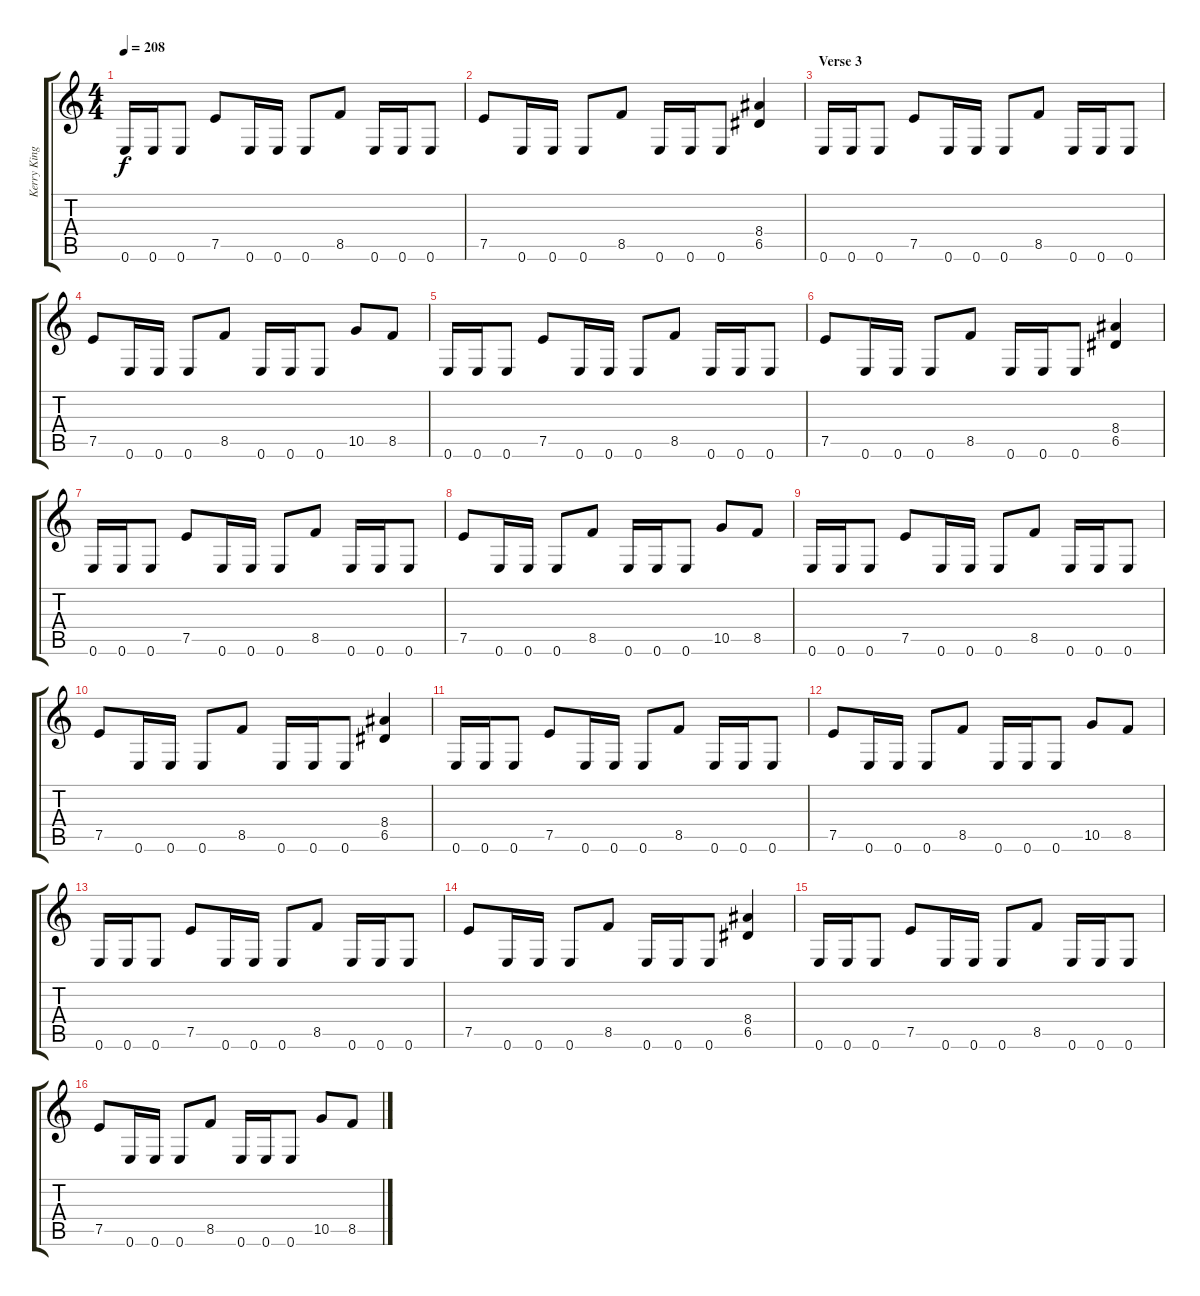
\track ("Kerry King" "Kerry King") {instrument overdrivenguitar}
\staff {score tabs}
\tuning (E4 B3 G3 D3 A2 E2) {hide}
\ts (4 4)
\tempo 208
\clef g2
\ks c
0.6.16{dy f} 0.6.16 0.6.8 7.5.8 0.6.16 0.6.16 0.6.8 8.5.8 0.6.16 0.6.16 0.6.8 |
7.5.8 0.6.16 0.6.16 0.6.8 8.5.8 0.6.16 0.6.16 0.6.8 (8.4 6.5).4 |
\section ("" "Verse 3")
0.6.16 0.6.16 0.6.8 7.5.8 0.6.16 0.6.16 0.6.8 8.5.8 0.6.16 0.6.16 0.6.8 |
7.5.8 0.6.16 0.6.16 0.6.8 8.5.8 0.6.16 0.6.16 0.6.8 10.5.8 8.5.8 |
0.6.16 0.6.16 0.6.8 7.5.8 0.6.16 0.6.16 0.6.8 8.5.8 0.6.16 0.6.16 0.6.8 |
7.5.8 0.6.16 0.6.16 0.6.8 8.5.8 0.6.16 0.6.16 0.6.8 (8.4 6.5).4 |
0.6.16 0.6.16 0.6.8 7.5.8 0.6.16 0.6.16 0.6.8 8.5.8 0.6.16 0.6.16 0.6.8 |
7.5.8 0.6.16 0.6.16 0.6.8 8.5.8 0.6.16 0.6.16 0.6.8 10.5.8 8.5.8 |
0.6.16 0.6.16 0.6.8 7.5.8 0.6.16 0.6.16 0.6.8 8.5.8 0.6.16 0.6.16 0.6.8 |
7.5.8 0.6.16 0.6.16 0.6.8 8.5.8 0.6.16 0.6.16 0.6.8 (8.4 6.5).4 |
0.6.16 0.6.16 0.6.8 7.5.8 0.6.16 0.6.16 0.6.8 8.5.8 0.6.16 0.6.16 0.6.8 |
7.5.8 0.6.16 0.6.16 0.6.8 8.5.8 0.6.16 0.6.16 0.6.8 10.5.8 8.5.8 |
0.6.16 0.6.16 0.6.8 7.5.8 0.6.16 0.6.16 0.6.8 8.5.8 0.6.16 0.6.16 0.6.8 |
7.5.8 0.6.16 0.6.16 0.6.8 8.5.8 0.6.16 0.6.16 0.6.8 (8.4 6.5).4 |
0.6.16 0.6.16 0.6.8 7.5.8 0.6.16 0.6.16 0.6.8 8.5.8 0.6.16 0.6.16 0.6.8 |
7.5.8 0.6.16 0.6.16 0.6.8 8.5.8 0.6.16 0.6.16 0.6.8 10.5.8 8.5.8
